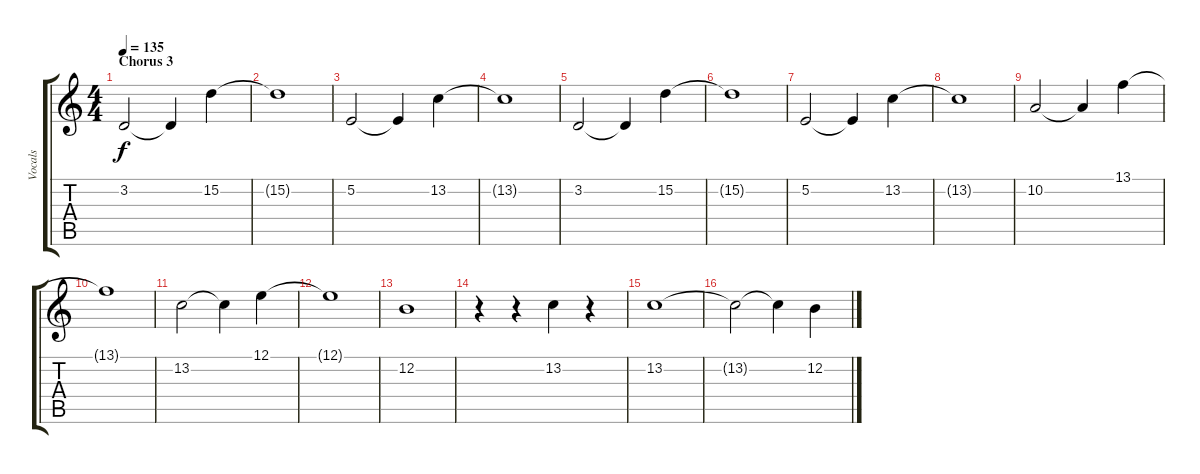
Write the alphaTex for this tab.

\track ("Vocals" "Vocals") {instrument harmonica}
\staff {score tabs}
\tuning (E4 B3 G3 D3 A2 E2) {hide}
\ts (4 4)
\section ("" "Chorus 3")
\tempo 135
\clef g2
\ks c
3.2.2{dy f} 3.2{t}.4 15.2.4 |
15.2{t}.1 |
5.2.2 5.2{t}.4 13.2.4 |
13.2{t}.1 |
3.2.2 3.2{t}.4 15.2.4 |
15.2{t}.1 |
5.2.2 5.2{t}.4 13.2.4 |
13.2{t}.1 |
10.2.2 10.2{t}.4 13.1.4 |
13.1{t}.1 |
13.2.2 13.2{t}.4 12.1.4 |
12.1{t}.1 |
12.2.1 |
r.4 r.4 13.2.4 r.4 |
13.2.1 |
13.2{t}.2 13.2{t}.4 12.2.4
